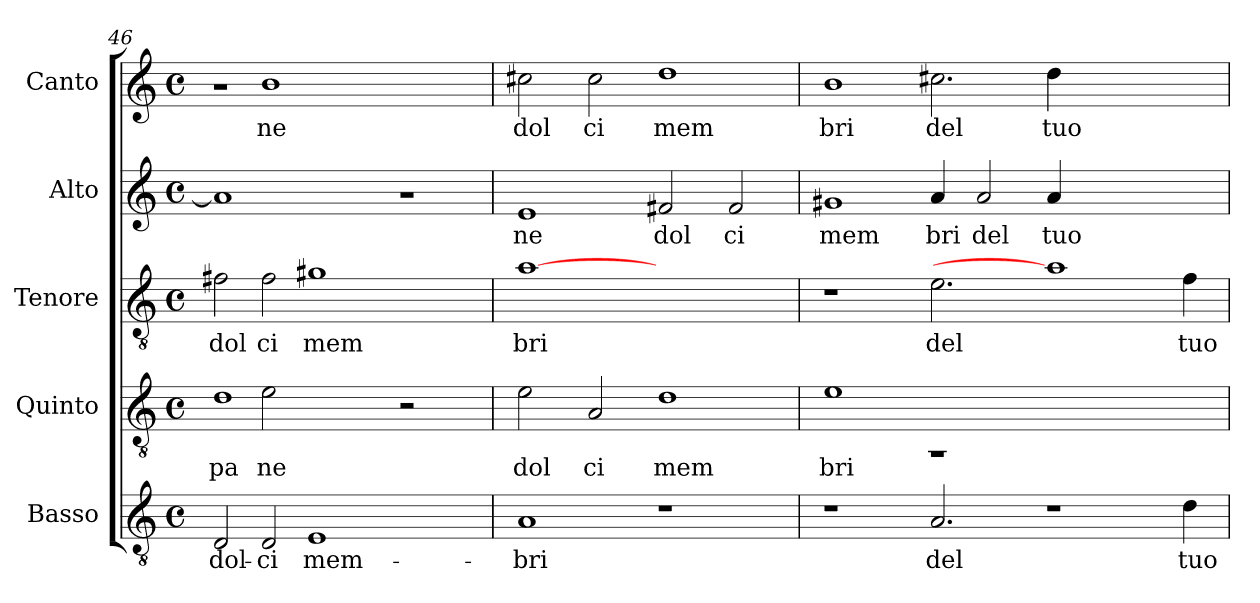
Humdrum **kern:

**kern	**text	**kern	**text	**kern	**text	**kern	**text	**kern	**text
*part5	*part5	*part4	*part4	*part3	*part3	*part2	*part2	*part1	*part1
*staff5	*staff5	*staff4	*staff4	*staff3	*staff3	*staff2	*staff2	*staff1	*staff1
*I"Basso	*	*I"Quinto	*	*I"Tenore	*	*I"Alto	*	*I"Canto	*
*clefGv2	*	*clefGv2	*	*clefGv2	*	*clefG2	*	*clefG2	*
*M4/4	*	*M4/4	*	*M4/4	*	*M4/4	*	*M4/4	*
*met(c)	*	*met(c)	*	*met(c)	*	*met(c)	*	*met(c)	*
=46	=46	=46	=46	=46	=46	=46	=46	=46	=46
!LO:N:vis=2	!LO:LY:b:cj	!LO:N:vis=1	!LO:LY:b:cj	!LO:N:vis=2	!LO:LY:b:cj	!	!	!LO:N:vis=1	!
4D/	dol-	4d	pa	4f#X\	dol	1a]	.	4ra	.
!LO:N:vis=2	!LO:LY:b:cj	!LO:N:vis=2	!LO:LY:b:cj	!LO:N:vis=2	!LO:LY:b:cj	!	!	!LO:N:vis=1	!LO:LY:b:cj
4D/	-ci	4e\	ne	4f#\	ci	.	.	4b	ne
!LO:N:vis=1	!LO:LY:b:cj	!	!	!LO:N:vis=1	!LO:LY:b:cj	!	!	!	!
4E	mem-	2ryy	.	4g#X	mem	.	.	1ryy	.
2.ryy	.	.	.	2.ryy	.	.	.	.	.
!	!	!	!	!	!	!LO:N:vis=1	!	!	!
.	.	2r	.	.	.	4ra	.	.	.
.	.	.	.	.	.	4ryy	.	.	.
=47	=47	=47	=47	=47	=47	=47	=47	=47	=47
!	!LO:LY:b:cj	!	!LO:LY:b:cj	!	!LO:LY:b:cj	!	!LO:LY:b:cj	!	!LO:LY:b:cj
1A	-bri	2e\	dol	[1a	bri	1e	ne	2cc#X\	dol
!	!	!	!LO:LY:b:cj	!	!	!	!	!	!LO:LY:b:cj
.	.	2A/	ci	.	.	.	.	2cc#\	ci
!	!	!	!LO:LY:b:cj	!	!	!	!LO:LY:b:cj	!	!LO:LY:b:cj
1r	.	1d	mem	1ryy	.	2f#X/	dol	1dd	mem
!	!	!	!	!	!	!	!LO:LY:b:cj	!	!
.	.	.	.	.	.	2f#/	ci	.	.
!!LO:PB:g=z
=48	=48	=48	=48	=48	=48	=48	=48	=48	=48
!	!	!	!LO:LY:b:cj	!	!	!	!LO:LY:b:cj	!	!LO:LY:b:cj
1r	.	1e	bri	1r	.	1g#X	mem	1b	bri
!	!LO:LY:b:cj	!LO:N:vis=1	!	!	!LO:LY:b:cj	!	!LO:LY:b:cj	!	!LO:LY:b:cj
2.A/	del	4rAA	.	2.e\	del	4a/	bri	2.cc#X\	del
!	!	!	!	!	!	!	!LO:LY:b:cj	!	!
.	.	1..ryy	.	.	.	2a/	del	.	.
!	!	!	!	!	!	!	!LO:LY:b:cj	!	!LO:LY:b:cj
1r	.	.	.	1a]	.	4a/	tuo	4dd\	tuo
.	.	.	.	.	.	1ryy	.	1ryy	.
!	!LO:LY:b:cj	!	!	!	!LO:LY:b:cj	!	!	!	!
4d\	tuo	.	.	4f\	tuo	.	.	.	.
=	=	=	=	=	=	=	=	=	=
*-	*-	*-	*-	*-	*-	*-	*-	*-	*-
